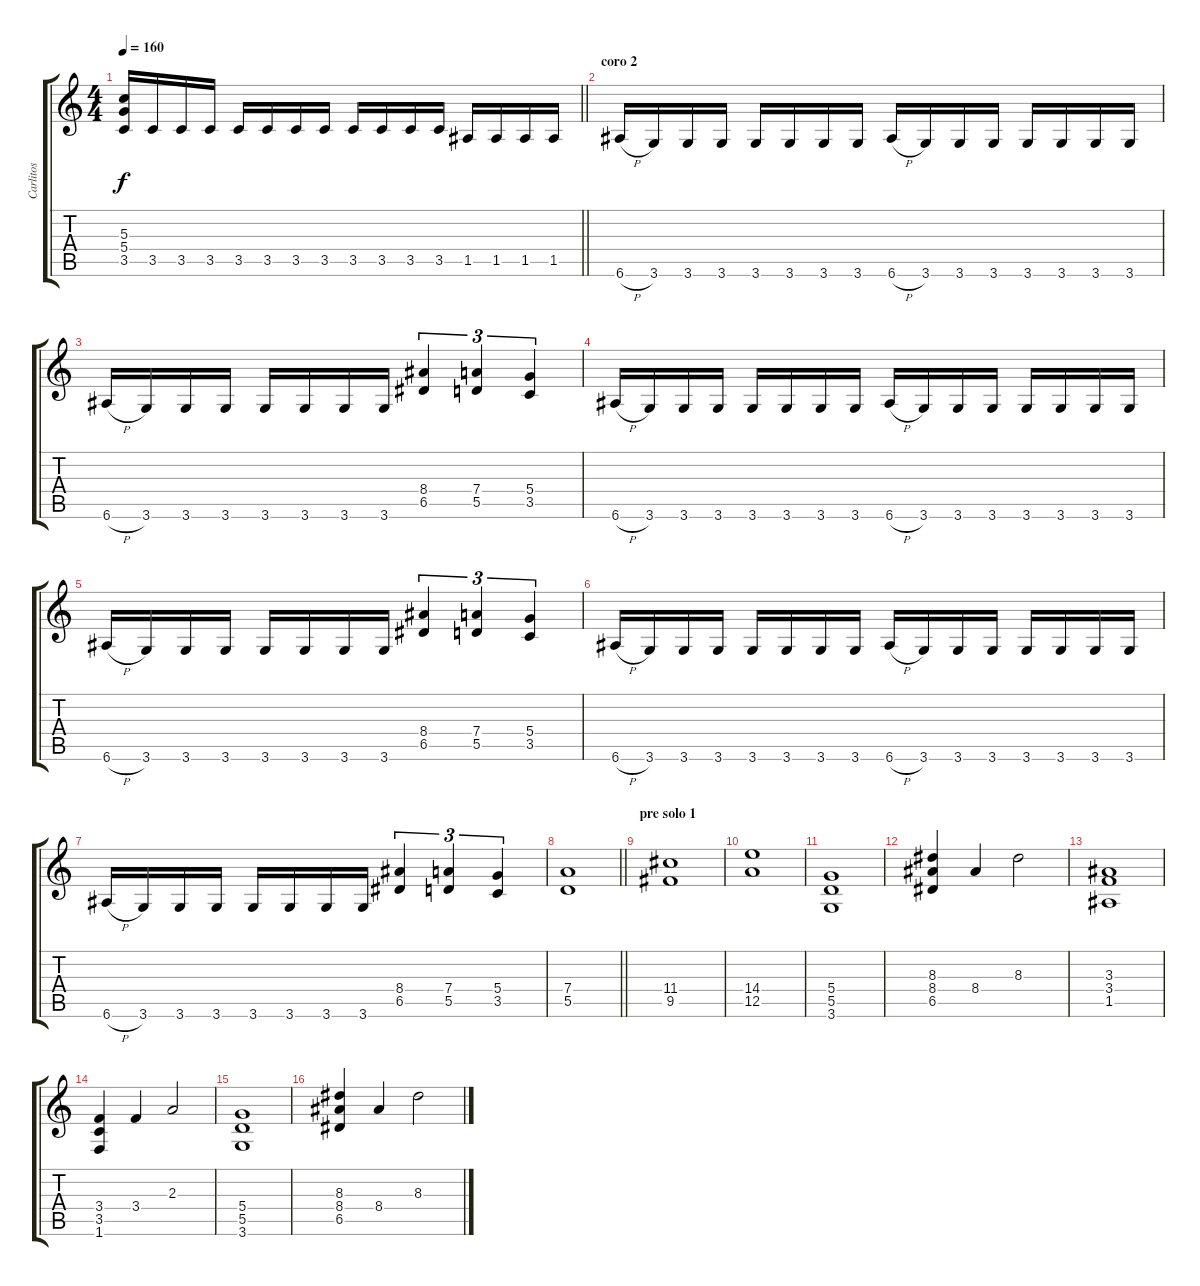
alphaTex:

\track ("Carlitos" "Carlitos") {solo instrument distortionguitar}
\staff {score tabs}
\tuning (E4 B3 G3 D3 A2 E2) {hide}
\ts (4 4)
\tempo 160
\clef g2
\barLineRight lightlight
\ks c
(5.3 5.4 3.5).16{dy f} 3.5.16 3.5.16 3.5.16 3.5.16 3.5.16 3.5.16 3.5.16 3.5.16 3.5.16 3.5.16 3.5.16 1.5.16 1.5.16 1.5.16 1.5.16 |
\section ("" "coro 2")
6.6{h}.16 3.6.16 3.6.16 3.6.16 3.6.16 3.6.16 3.6.16 3.6.16 6.6{h}.16 3.6.16 3.6.16 3.6.16 3.6.16 3.6.16 3.6.16 3.6.16 |
6.6{h}.16 3.6.16 3.6.16 3.6.16 3.6.16 3.6.16 3.6.16 3.6.16 (8.4 6.5).4{tu (3 2)} (7.4 5.5).4{tu (3 2)} (5.4 3.5).4{tu (3 2)} |
6.6{h}.16 3.6.16 3.6.16 3.6.16 3.6.16 3.6.16 3.6.16 3.6.16 6.6{h}.16 3.6.16 3.6.16 3.6.16 3.6.16 3.6.16 3.6.16 3.6.16 |
6.6{h}.16 3.6.16 3.6.16 3.6.16 3.6.16 3.6.16 3.6.16 3.6.16 (8.4 6.5).4{tu (3 2)} (7.4 5.5).4{tu (3 2)} (5.4 3.5).4{tu (3 2)} |
6.6{h}.16 3.6.16 3.6.16 3.6.16 3.6.16 3.6.16 3.6.16 3.6.16 6.6{h}.16 3.6.16 3.6.16 3.6.16 3.6.16 3.6.16 3.6.16 3.6.16 |
6.6{h}.16 3.6.16 3.6.16 3.6.16 3.6.16 3.6.16 3.6.16 3.6.16 (8.4 6.5).4{tu (3 2)} (7.4 5.5).4{tu (3 2)} (5.4 3.5).4{tu (3 2)} |
\barLineRight lightlight
(7.4 5.5).1 |
\section ("" "pre solo 1")
(11.4 9.5).1 |
(14.4 12.5).1 |
(5.4 5.5 3.6).1 |
(8.3 8.4 6.5).4 8.4.4 8.3.2 |
(3.3 3.4 1.5).1 |
(3.4 3.5 1.6).4 3.4.4 2.3.2 |
(5.4 5.5 3.6).1 |
(8.3 8.4 6.5).4 8.4.4 8.3.2
